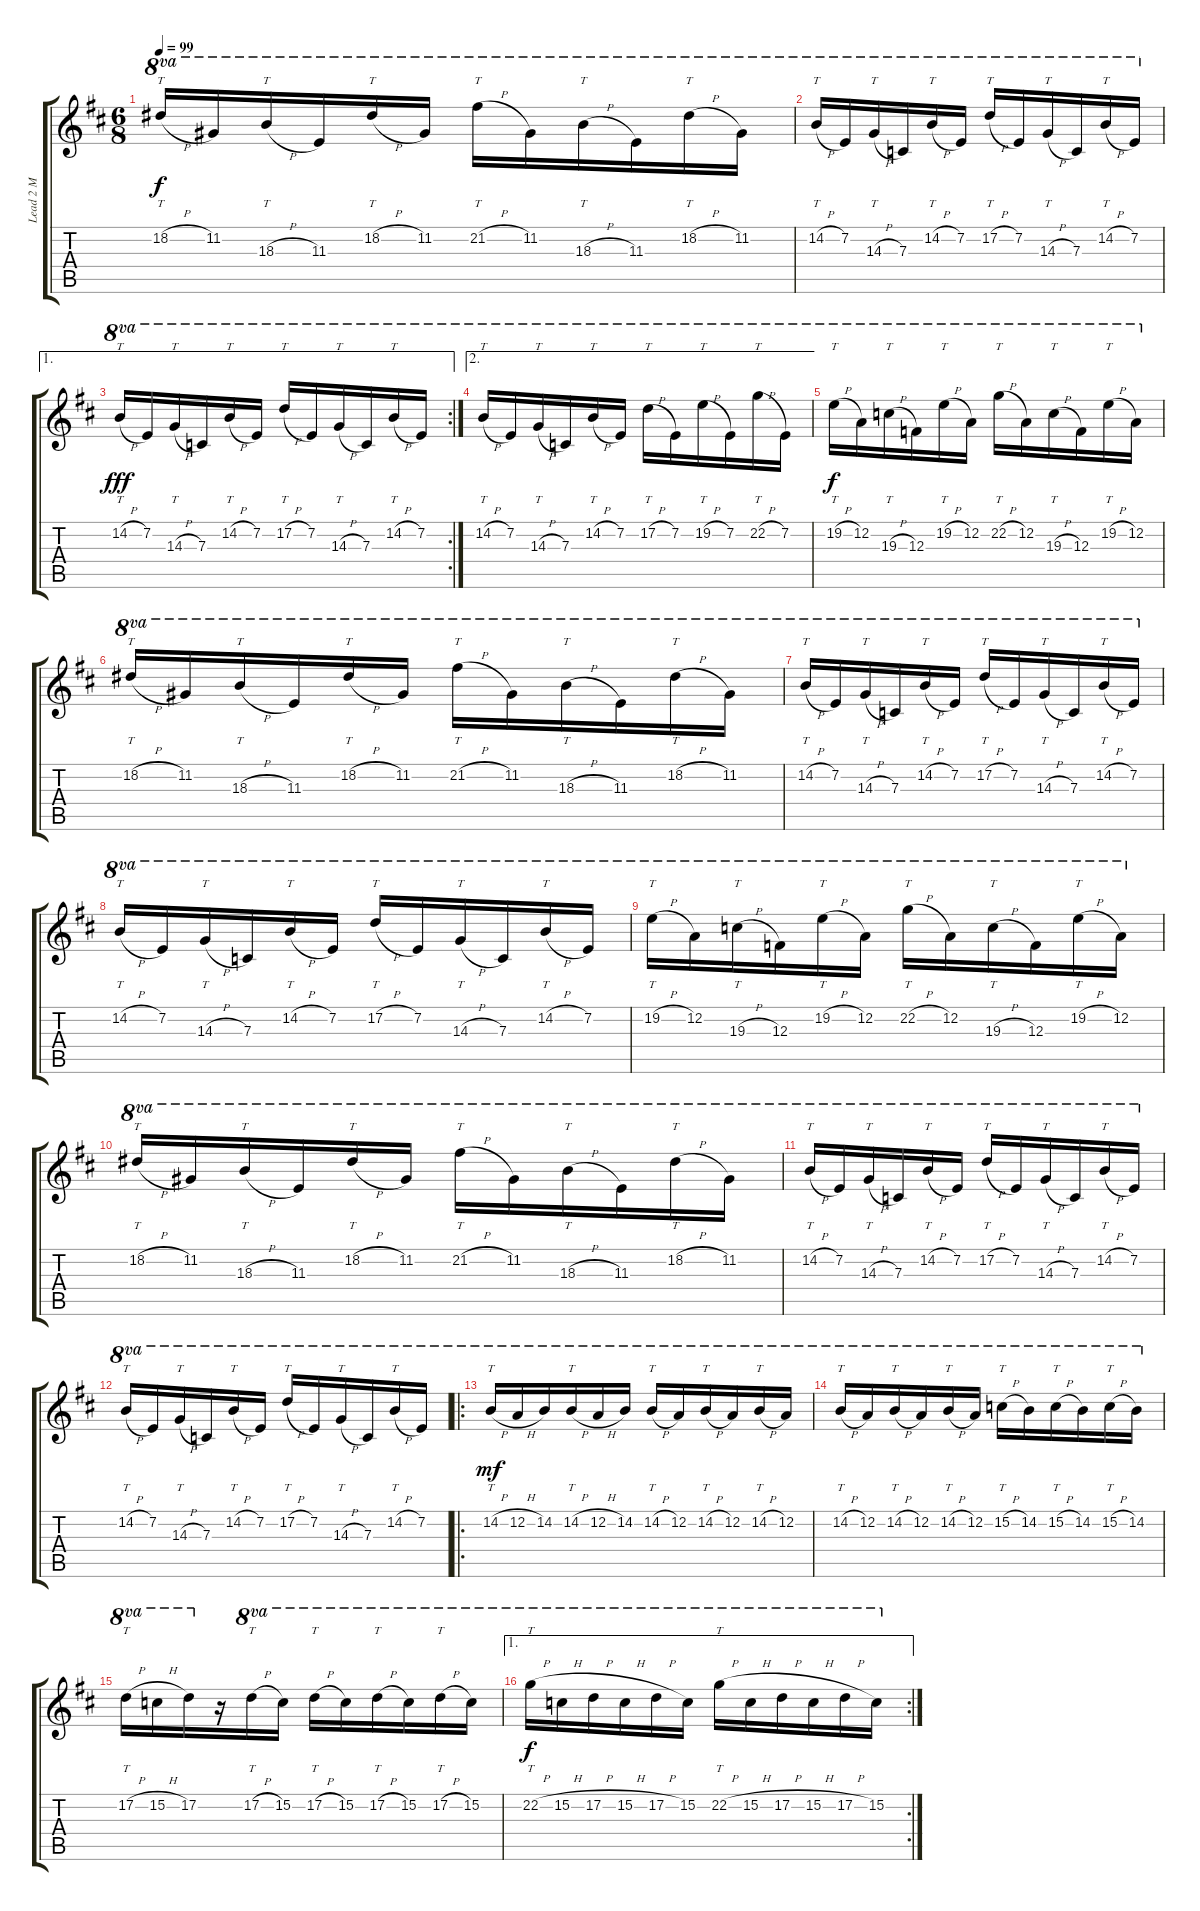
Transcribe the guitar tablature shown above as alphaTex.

\track ("Lead 2 M" "Lead 2 M") {instrument distortionguitar}
\staff {score tabs}
\tuning (D4 A3 F3 C3 G2 C2) {hide}
\ts (6 8)
\tempo 99
\clef g2
\ks d
18.2{h}.16{tt ot 8va dy f} 11.2.16{ot 8va} 18.3{h}.16{tt ot 8va} 11.3.16{ot 8va} 18.2{h}.16{tt ot 8va} 11.2.16{ot 8va} 21.2{h}.16{tt ot 8va} 11.2.16{ot 8va} 18.3{h}.16{tt ot 8va} 11.3.16{ot 8va} 18.2{h}.16{tt ot 8va} 11.2.16{ot 8va} |
14.2{h}.16{tt ot 8va} 7.2.16{ot 8va} 14.3{h}.16{tt ot 8va} 7.3.16{ot 8va} 14.2{h}.16{tt ot 8va} 7.2.16{ot 8va} 17.2{h}.16{tt ot 8va} 7.2.16{ot 8va} 14.3{h}.16{tt ot 8va} 7.3.16{ot 8va} 14.2{h}.16{tt ot 8va} 7.2.16{ot 8va} |
\ae 1
\rc 2
14.2{h}.16{tt ot 8va dy fff} 7.2.16{ot 8va} 14.3{h}.16{tt ot 8va} 7.3.16{ot 8va} 14.2{h}.16{tt ot 8va} 7.2.16{ot 8va} 17.2{h}.16{tt ot 8va} 7.2.16{ot 8va} 14.3{h}.16{tt ot 8va} 7.3.16{ot 8va} 14.2{h}.16{tt ot 8va} 7.2.16{ot 8va} |
\ae 2
14.2{h}.16{tt ot 8va} 7.2.16{ot 8va} 14.3{h}.16{tt ot 8va} 7.3.16{ot 8va} 14.2{h}.16{tt ot 8va} 7.2.16{ot 8va} 17.2{h}.16{tt ot 8va} 7.2.16{ot 8va} 19.2{h}.16{tt ot 8va} 7.2.16{ot 8va} 22.2{h}.16{tt ot 8va} 7.2.16{ot 8va} |
19.2{h}.16{tt ot 8va dy f} 12.2.16{ot 8va} 19.3{h}.16{tt ot 8va} 12.3.16{ot 8va} 19.2{h}.16{tt ot 8va} 12.2.16{ot 8va} 22.2{h}.16{tt ot 8va} 12.2.16{ot 8va} 19.3{h}.16{tt ot 8va} 12.3.16{ot 8va} 19.2{h}.16{tt ot 8va} 12.2.16{ot 8va} |
18.2{h}.16{tt ot 8va} 11.2.16{ot 8va} 18.3{h}.16{tt ot 8va} 11.3.16{ot 8va} 18.2{h}.16{tt ot 8va} 11.2.16{ot 8va} 21.2{h}.16{tt ot 8va} 11.2.16{ot 8va} 18.3{h}.16{tt ot 8va} 11.3.16{ot 8va} 18.2{h}.16{tt ot 8va} 11.2.16{ot 8va} |
14.2{h}.16{tt ot 8va} 7.2.16{ot 8va} 14.3{h}.16{tt ot 8va} 7.3.16{ot 8va} 14.2{h}.16{tt ot 8va} 7.2.16{ot 8va} 17.2{h}.16{tt ot 8va} 7.2.16{ot 8va} 14.3{h}.16{tt ot 8va} 7.3.16{ot 8va} 14.2{h}.16{tt ot 8va} 7.2.16{ot 8va} |
14.2{h}.16{tt ot 8va} 7.2.16{ot 8va} 14.3{h}.16{tt ot 8va} 7.3.16{ot 8va} 14.2{h}.16{tt ot 8va} 7.2.16{ot 8va} 17.2{h}.16{tt ot 8va} 7.2.16{ot 8va} 14.3{h}.16{tt ot 8va} 7.3.16{ot 8va} 14.2{h}.16{tt ot 8va} 7.2.16{ot 8va} |
19.2{h}.16{tt ot 8va} 12.2.16{ot 8va} 19.3{h}.16{tt ot 8va} 12.3.16{ot 8va} 19.2{h}.16{tt ot 8va} 12.2.16{ot 8va} 22.2{h}.16{tt ot 8va} 12.2.16{ot 8va} 19.3{h}.16{tt ot 8va} 12.3.16{ot 8va} 19.2{h}.16{tt ot 8va} 12.2.16{ot 8va} |
18.2{h}.16{tt ot 8va} 11.2.16{ot 8va} 18.3{h}.16{tt ot 8va} 11.3.16{ot 8va} 18.2{h}.16{tt ot 8va} 11.2.16{ot 8va} 21.2{h}.16{tt ot 8va} 11.2.16{ot 8va} 18.3{h}.16{tt ot 8va} 11.3.16{ot 8va} 18.2{h}.16{tt ot 8va} 11.2.16{ot 8va} |
14.2{h}.16{tt ot 8va} 7.2.16{ot 8va} 14.3{h}.16{tt ot 8va} 7.3.16{ot 8va} 14.2{h}.16{tt ot 8va} 7.2.16{ot 8va} 17.2{h}.16{tt ot 8va} 7.2.16{ot 8va} 14.3{h}.16{tt ot 8va} 7.3.16{ot 8va} 14.2{h}.16{tt ot 8va} 7.2.16{ot 8va} |
14.2{h}.16{tt ot 8va} 7.2.16{ot 8va} 14.3{h}.16{tt ot 8va} 7.3.16{ot 8va} 14.2{h}.16{tt ot 8va} 7.2.16{ot 8va} 17.2{h}.16{tt ot 8va} 7.2.16{ot 8va} 14.3{h}.16{tt ot 8va} 7.3.16{ot 8va} 14.2{h}.16{tt ot 8va} 7.2.16{ot 8va} |
\ro
14.2{h}.16{tt ot 8va dy mf} 12.2{h}.16{ot 8va} 14.2.16{ot 8va} 14.2{h}.16{tt ot 8va} 12.2{h}.16{ot 8va} 14.2.16{ot 8va} 14.2{h}.16{tt ot 8va} 12.2.16{ot 8va} 14.2{h}.16{tt ot 8va} 12.2.16{ot 8va} 14.2{h}.16{tt ot 8va} 12.2.16{ot 8va} |
14.2{h}.16{tt ot 8va} 12.2.16{ot 8va} 14.2{h}.16{tt ot 8va} 12.2.16{ot 8va} 14.2{h}.16{tt ot 8va} 12.2.16{ot 8va} 15.2{h}.16{tt ot 8va} 14.2.16{ot 8va} 15.2{h}.16{tt ot 8va} 14.2.16{ot 8va} 15.2{h}.16{tt ot 8va} 14.2.16{ot 8va} |
17.2{h}.16{tt ot 8va} 15.2{h}.16{ot 8va} 17.2.16{ot 8va} r.16 17.2{h}.16{tt ot 8va} 15.2.16{ot 8va} 17.2{h}.16{tt ot 8va} 15.2.16{ot 8va} 17.2{h}.16{tt ot 8va} 15.2.16{ot 8va} 17.2{h}.16{tt ot 8va} 15.2.16{ot 8va} |
\ae 1
\rc 2
22.2{h}.16{tt ot 8va dy f} 15.2{h}.16{ot 8va} 17.2{h}.16{ot 8va} 15.2{h}.16{ot 8va} 17.2{h}.16{ot 8va} 15.2.16{ot 8va} 22.2{h}.16{tt ot 8va} 15.2{h}.16{ot 8va} 17.2{h}.16{ot 8va} 15.2{h}.16{ot 8va} 17.2{h}.16{ot 8va} 15.2.16{ot 8va}
